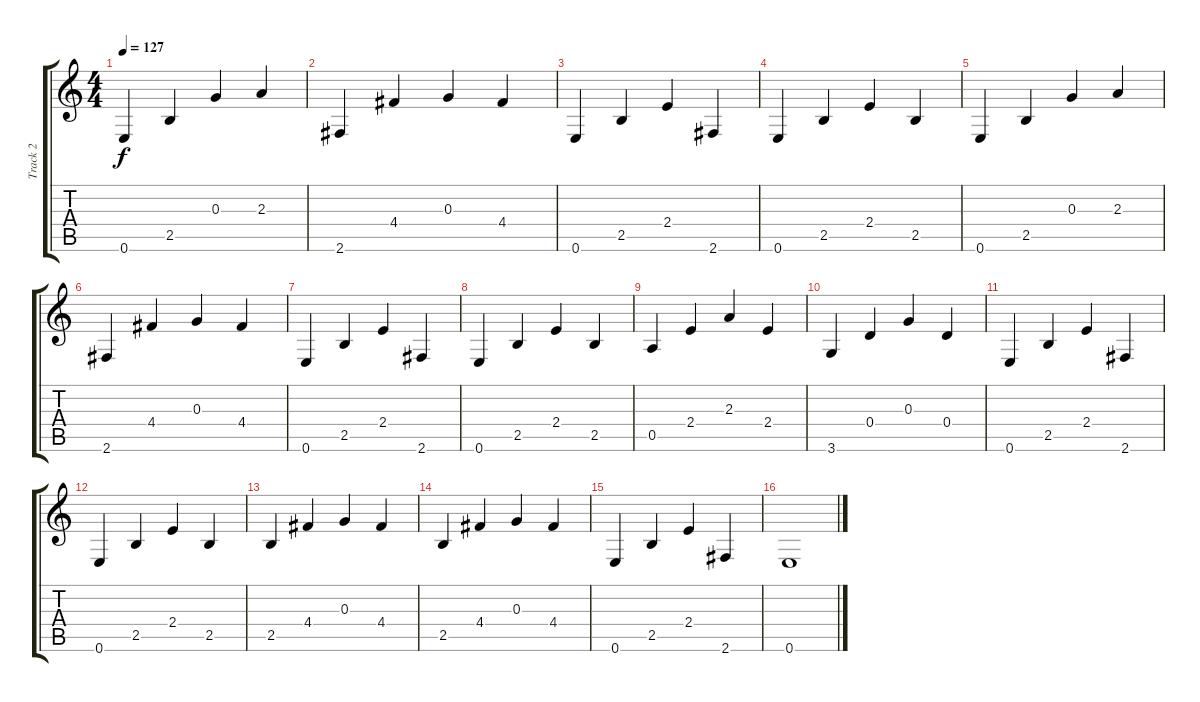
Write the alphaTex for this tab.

\track ("Track 2" "Track 2") {instrument acousticguitarsteel}
\staff {score tabs}
\tuning (E4 B3 G3 D3 A2 E2) {hide}
\ts (4 4)
\tempo 127
\clef g2
\ks c
0.6.4{dy f} 2.5.4 0.3.4 2.3.4 |
2.6.4 4.4.4 0.3.4 4.4.4 |
0.6.4 2.5.4 2.4.4 2.6.4 |
0.6.4 2.5.4 2.4.4 2.5.4 |
0.6.4 2.5.4 0.3.4 2.3.4 |
2.6.4 4.4.4 0.3.4 4.4.4 |
0.6.4 2.5.4 2.4.4 2.6.4 |
0.6.4 2.5.4 2.4.4 2.5.4 |
0.5.4 2.4.4 2.3.4 2.4.4 |
3.6.4 0.4.4 0.3.4 0.4.4 |
0.6.4 2.5.4 2.4.4 2.6.4 |
0.6.4 2.5.4 2.4.4 2.5.4 |
2.5.4 4.4.4 0.3.4 4.4.4 |
2.5.4 4.4.4 0.3.4 4.4.4 |
0.6.4 2.5.4 2.4.4 2.6.4 |
0.6.1
